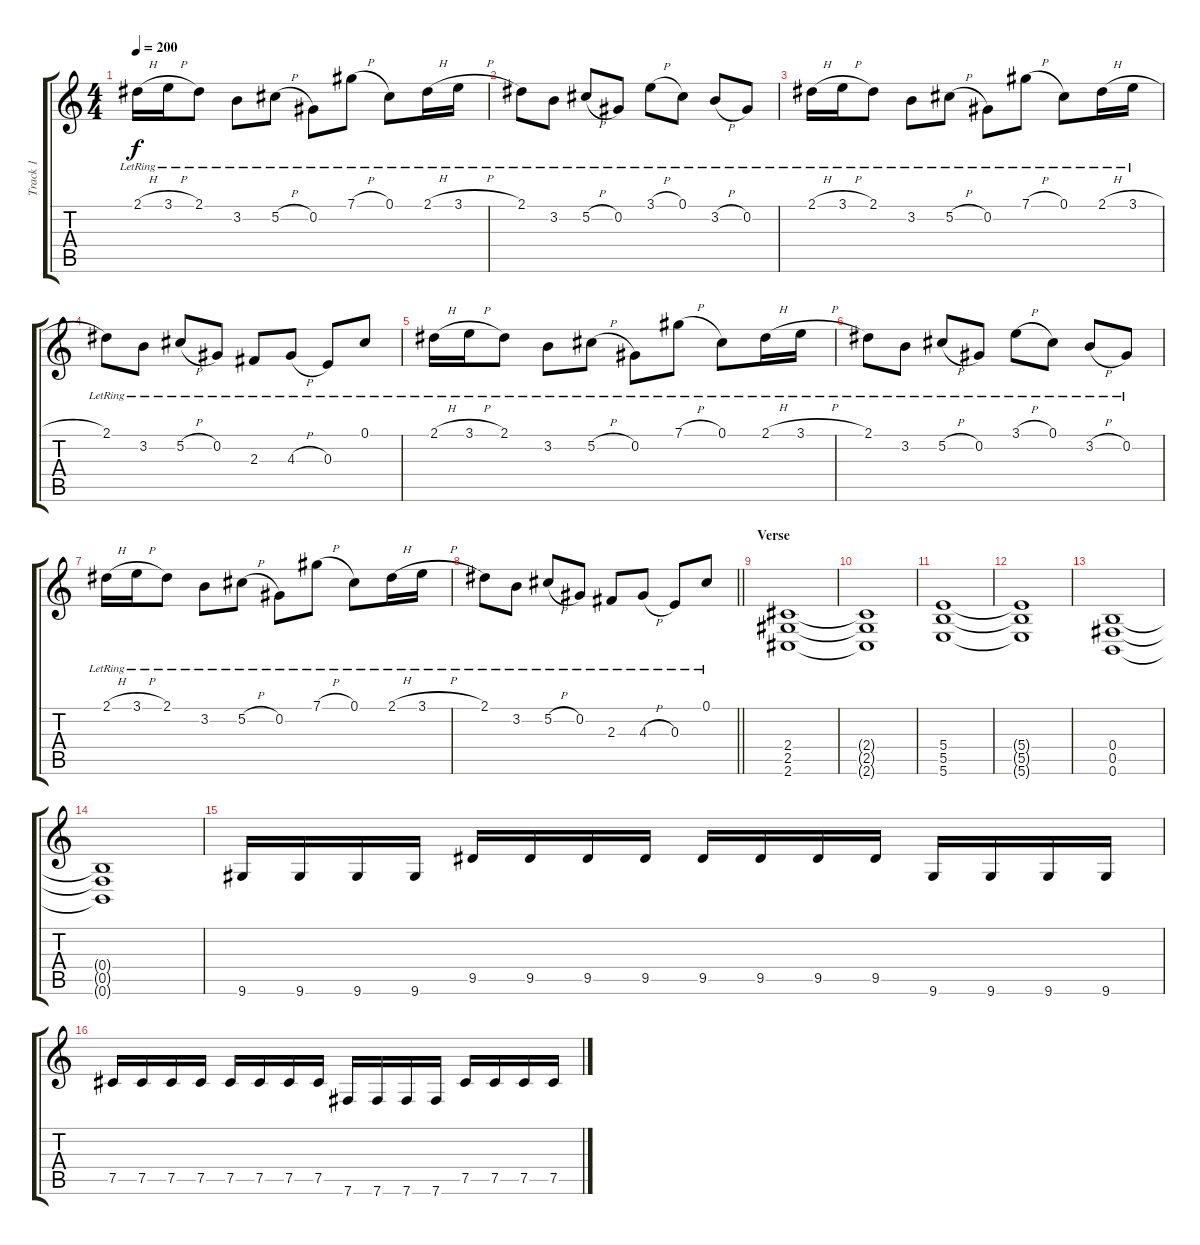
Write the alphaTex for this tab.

\track ("Track 1" "Track 1") {instrument electricguitarjazz}
\staff {score tabs}
\tuning (Db4 Ab3 E3 B2 Gb2 B1) {hide}
\ts (4 4)
\tempo 200
\clef g2
\ks c
2.1{h lr}.16{dy f} 3.1{h lr}.16 2.1{lr}.8 3.2{lr}.8 5.2{h lr}.8 0.2{lr}.8 7.1{h lr}.8 0.1{lr}.8 2.1{h lr}.16 3.1{h lr}.16 |
2.1{lr}.8 3.2{lr}.8 5.2{h lr}.8 0.2{lr}.8 3.1{h lr}.8 0.1{lr}.8 3.2{h lr}.8 0.2{lr}.8 |
2.1{h lr}.16 3.1{h lr}.16 2.1{lr}.8 3.2{lr}.8 5.2{h lr}.8 0.2{lr}.8 7.1{h lr}.8 0.1{lr}.8 2.1{h lr}.16 3.1{h lr}.16 |
2.1{lr}.8 3.2{lr}.8 5.2{h lr}.8 0.2{lr}.8 2.3{lr}.8 4.3{h lr}.8 0.3{lr}.8 0.1{lr}.8 |
2.1{h lr}.16 3.1{h lr}.16 2.1{lr}.8 3.2{lr}.8 5.2{h lr}.8 0.2{lr}.8 7.1{h lr}.8 0.1{lr}.8 2.1{h lr}.16 3.1{h lr}.16 |
2.1{lr}.8 3.2{lr}.8 5.2{h lr}.8 0.2{lr}.8 3.1{h lr}.8 0.1{lr}.8 3.2{h lr}.8 0.2{lr}.8 |
2.1{h lr}.16 3.1{h lr}.16 2.1{lr}.8 3.2{lr}.8 5.2{h lr}.8 0.2{lr}.8 7.1{h lr}.8 0.1{lr}.8 2.1{h lr}.16 3.1{h lr}.16 |
\barLineRight lightlight
2.1{lr}.8 3.2{lr}.8 5.2{h lr}.8 0.2{lr}.8 2.3{lr}.8 4.3{h lr}.8 0.3{lr}.8 0.1{lr}.8 |
\section ("" "Verse")
(2.4 2.5 2.6).1{instrument distortionguitar} |
(2.4{t} 2.5{t} 2.6{t}).1 |
(5.4 5.5 5.6).1 |
(5.4{t} 5.5{t} 5.6{t}).1 |
(0.4 0.5 0.6).1 |
(0.4{t} 0.5{t} 0.6{t}).1 |
9.6.16{instrument distortionguitar} 9.6.16 9.6.16 9.6.16 9.5.16 9.5.16 9.5.16 9.5.16 9.5.16 9.5.16 9.5.16 9.5.16 9.6.16 9.6.16 9.6.16 9.6.16 |
7.5.16 7.5.16 7.5.16 7.5.16 7.5.16 7.5.16 7.5.16 7.5.16 7.6.16 7.6.16 7.6.16 7.6.16 7.5.16 7.5.16 7.5.16 7.5.16
